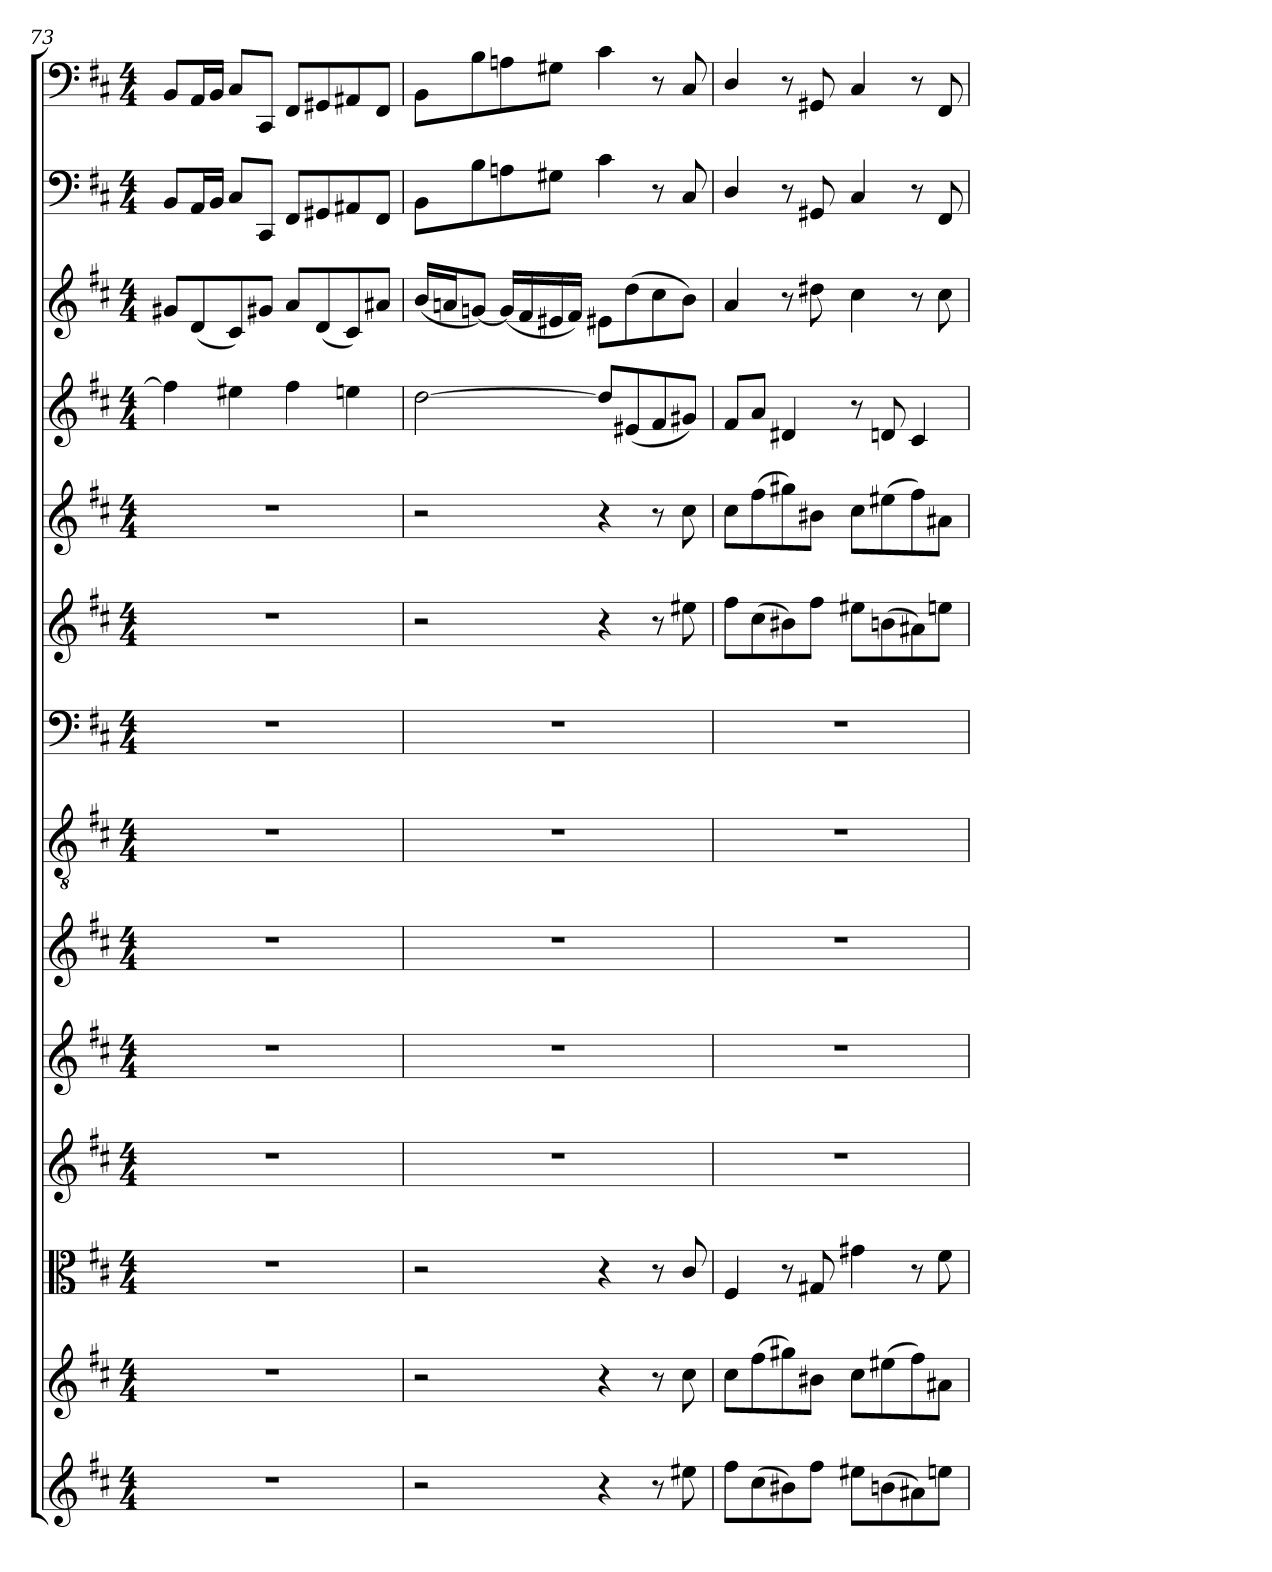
**kern	**kern	**kern	**kern	**kern	**kern	**kern	**kern	**kern	**kern	**kern	**kern	**kern	**kern
*part14	*part13	*part12	*part11	*part10	*part9	*part8	*part7	*part6	*part5	*part4	*part3	*part2	*part1
*staff14	*staff13	*staff12	*staff11	*staff10	*staff9	*staff8	*staff7	*staff6	*staff5	*staff4	*staff3	*staff2	*staff1
*clefG2	*clefG2	*clefC3	*clefG2	*clefG2	*clefG2	*clefGv2	*clefF4	*clefG2	*clefG2	*clefG2	*clefG2	*clefF4	*clefF4
*k[f#c#]	*k[f#c#]	*k[f#c#]	*k[f#c#]	*k[f#c#]	*k[f#c#]	*k[f#c#]	*k[f#c#]	*k[f#c#]	*k[f#c#]	*k[f#c#]	*k[f#c#]	*k[f#c#]	*k[f#c#]
*b:	*b:	*b:	*b:	*b:	*b:	*b:	*b:	*b:	*b:	*b:	*b:	*b:	*b:
*M4/4	*M4/4	*M4/4	*M4/4	*M4/4	*M4/4	*M4/4	*M4/4	*M4/4	*M4/4	*M4/4	*M4/4	*M4/4	*M4/4
=73	=73	=73	=73	=73	=73	=73	=73	=73	=73	=73	=73	=73	=73
1r	1r	1r	1r	1r	1r	1r	1r	1r	1r	4ff#\]	8g#X/L	8BB/L	8BB/L
.	.	.	.	.	.	.	.	.	.	.	(8d/	16AA/L	16AA/L
.	.	.	.	.	.	.	.	.	.	.	.	16BB/JJ	16BB/JJ
.	.	.	.	.	.	.	.	.	.	4ee#X\	8c#/)	8C#/L	8C#/L
.	.	.	.	.	.	.	.	.	.	.	8g#X/J	8CC#/J	8CC#/J
.	.	.	.	.	.	.	.	.	.	4ff#\	8a/L	8FF#/L	8FF#/L
.	.	.	.	.	.	.	.	.	.	.	(8d/	8GG#X/	8GG#X/
.	.	.	.	.	.	.	.	.	.	4een\	8c#/)	8AA#X/	8AA#X/
.	.	.	.	.	.	.	.	.	.	.	8a#X/J	8FF#/J	8FF#/J
=74	=74	=74	=74	=74	=74	=74	=74	=74	=74	=74	=74	=74	=74
2r	2r	2r	1r	1r	1r	1r	1r	2r	2r	[2dd\	(16b/LL	8BB\L	8BB\L
.	.	.	.	.	.	.	.	.	.	.	16an/J	.	.
.	.	.	.	.	.	.	.	.	.	.	[8gn/J)	8B\	8B\
.	.	.	.	.	.	.	.	.	.	.	(16g/LL]	8An\	8An\
.	.	.	.	.	.	.	.	.	.	.	16f#/	.	.
.	.	.	.	.	.	.	.	.	.	.	16e#X/	8G#X\J	8G#X\J
.	.	.	.	.	.	.	.	.	.	.	16f#/JJ)	.	.
4r	4r	4r	.	.	.	.	.	4r	4r	8dd/L]	8e#X\L	4c#\	4c#\
.	.	.	.	.	.	.	.	.	.	(8e#X/	(8dd\	.	.
8r	8r	8r	.	.	.	.	.	8r	8r	8f#/	8cc#\	8r	8r
8ee#X\	8cc#\	8c#/	.	.	.	.	.	8ee#X\	8cc#\	8g#X/J)	8b\J)	8C#/	8C#/
=75	=75	=75	=75	=75	=75	=75	=75	=75	=75	=75	=75	=75	=75
8ff#\L	8cc#\L	4F#/	1r	1r	1r	1r	1r	8ff#\L	8cc#\L	8f#/L	4a/	4D/	4D/
(8cc#\	(8ff#\	.	.	.	.	.	.	(8cc#\	(8ff#\	8a/J	.	.	.
8b#X\)	8gg#X\)	8r	.	.	.	.	.	8b#X\)	8gg#X\)	4d#X/	8r	8r	8r
8ff#\J	8b#X\J	8G#X/	.	.	.	.	.	8ff#\J	8b#X\J	.	8dd#X\	8GG#X/	8GG#X/
8ee#X\L	8cc#\L	4g#X\	.	.	.	.	.	8ee#X\L	8cc#\L	8r	4cc#\	4C#/	4C#/
(8bn\	(8ee#X\	.	.	.	.	.	.	(8bn\	(8ee#X\	8dn/	.	.	.
8a#X\)	8ff#\)	8r	.	.	.	.	.	8a#X\)	8ff#\)	4c#/	8r	8r	8r
8een\J	8a#X\J	8f#\	.	.	.	.	.	8een\J	8a#X\J	.	8cc#\	8FF#/	8FF#/
=	=	=	=	=	=	=	=	=	=	=	=	=	=
*-	*-	*-	*-	*-	*-	*-	*-	*-	*-	*-	*-	*-	*-
